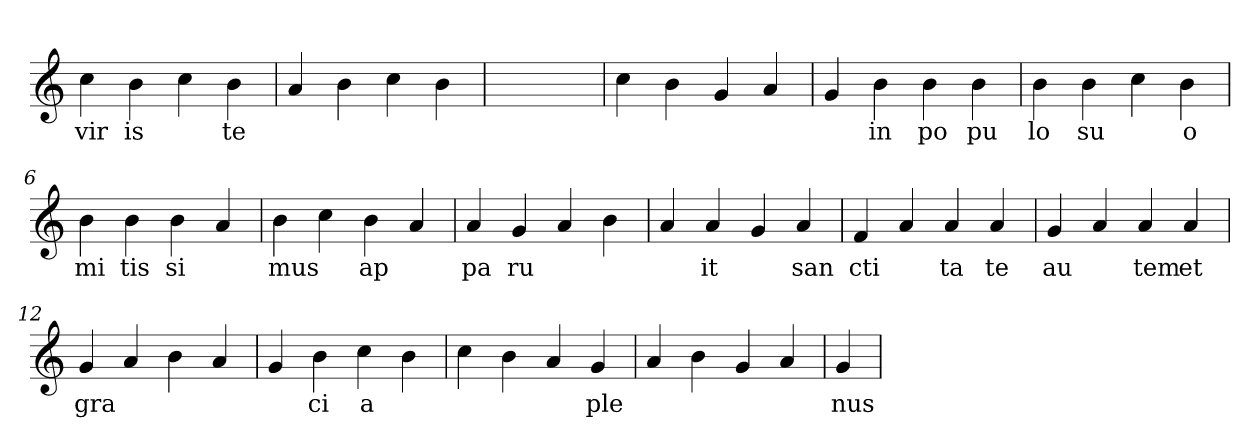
**kern	**text
*part1	*part1
*staff1	*staff1
*clefG2	*
=1	=1
4cc	vir
4b	is
4cc	.
4b	te
=2	=2
4a	.
4b	.
4cc	.
4b	.
=3	=3
1ryy	.
=3	=3
4cc	.
4b	.
4g	.
4a	.
=4	=4
4g	.
4b	in
4b	po
4b	pu
=5	=5
4b	lo
4b	su
4cc	.
4b	o
=6	=6
4b	mi
4b	tis
4b	si
4a	.
=7	=7
4b	mus
4cc	.
4b	ap
4a	.
=8	=8
4a	pa
4g	ru
4a	.
4b	.
=9	=9
4a	.
4a	it
4g	.
4a	san
=10	=10
4f	cti
4a	.
4a	ta
4a	te
=11	=11
4g	au
4a	.
4a	tem
4a	et
=12	=12
4g	gra
4a	.
4b	.
4a	.
=13	=13
4g	.
4b	ci
4cc	a
4b	.
=14	=14
4cc	.
4b	.
4a	.
4g	ple
=15	=15
4a	.
4b	.
4g	.
4a	.
=16	=16
4g	nus
=	=
*-	*-
